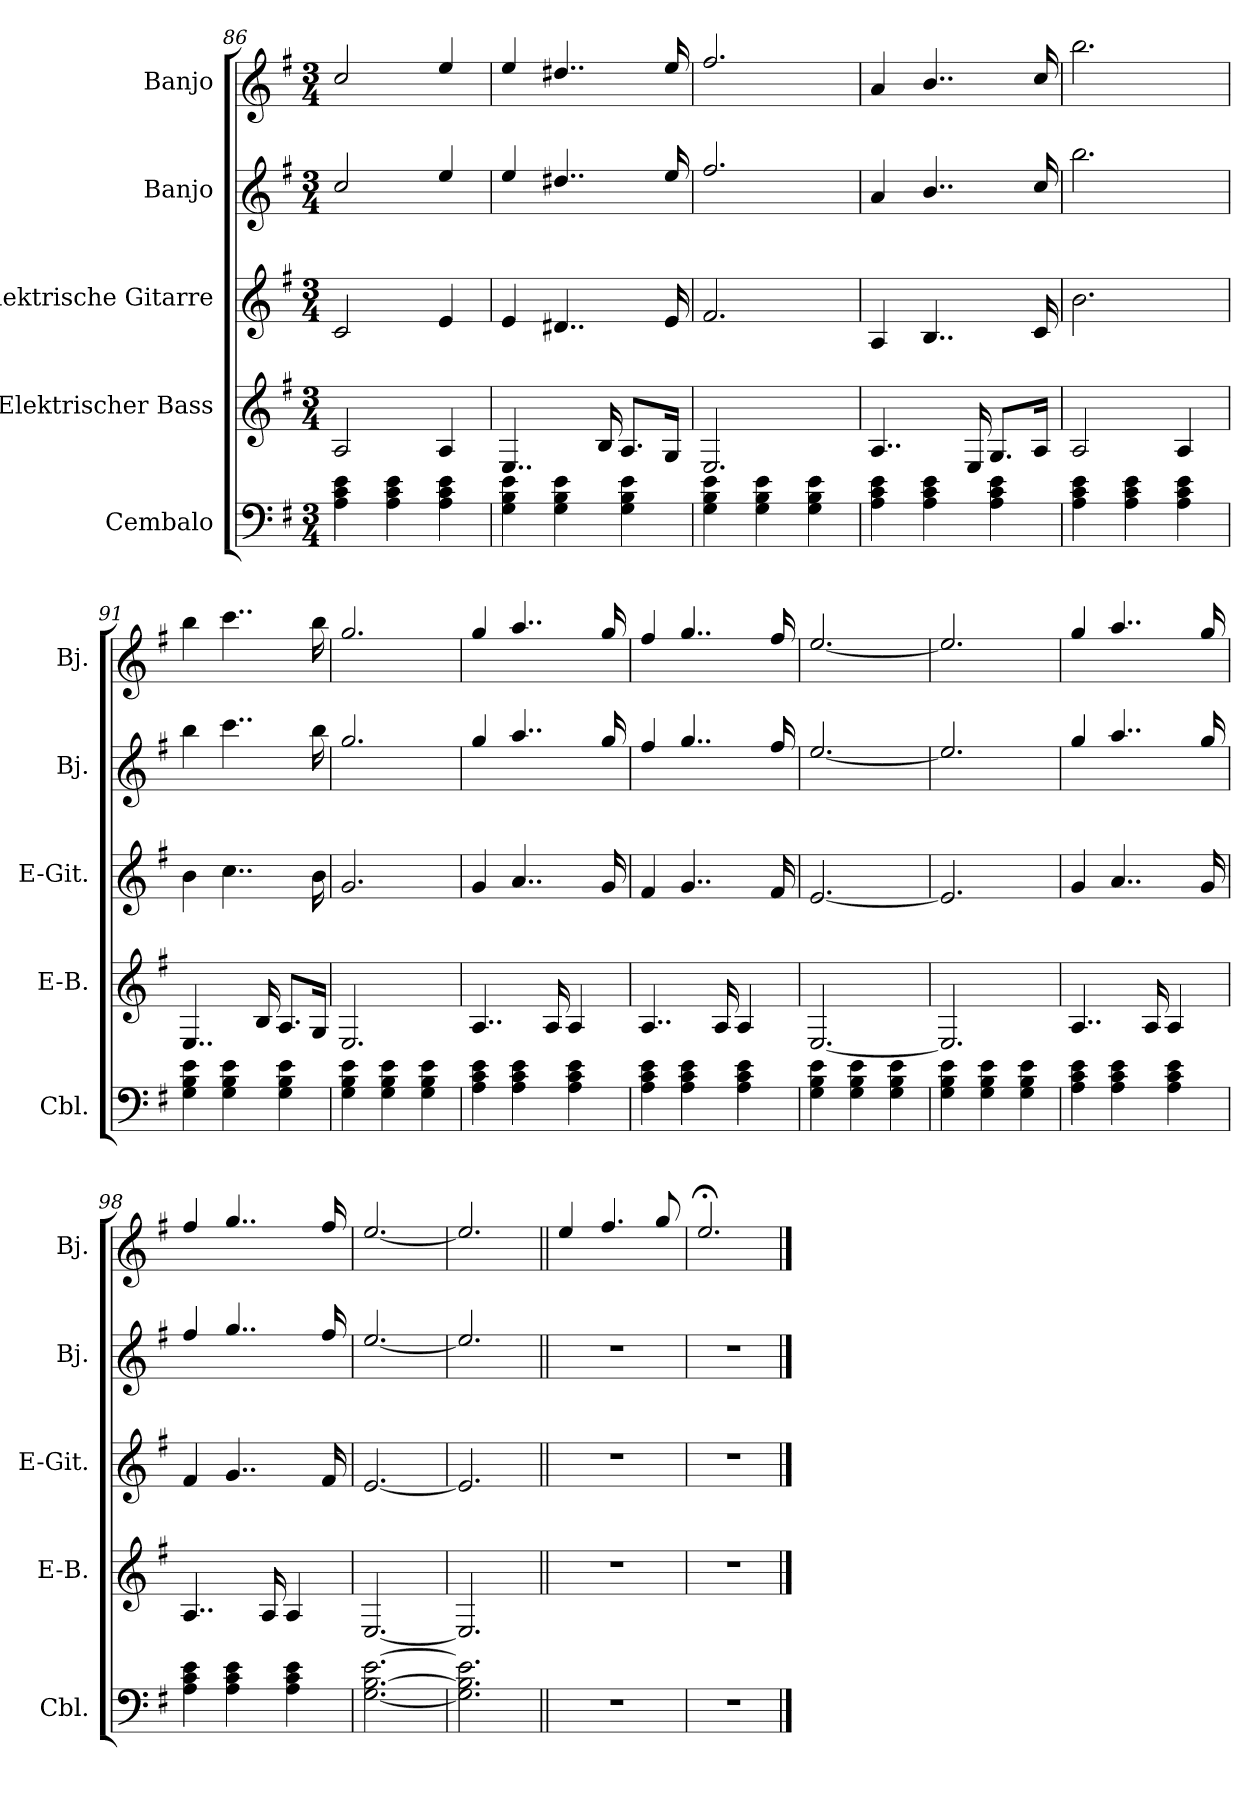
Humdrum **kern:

**kern	**kern	**kern	**kern	**kern
*part5	*part4	*part3	*part2	*part1
*staff5	*staff4	*staff3	*staff2	*staff1
*I"Cembalo	*I"Elektrischer Bass	*I"Elektrische Gitarre	*I"Banjo	*I"Banjo
*I'Cbl.	*I'E-B.	*I'E-Git.	*I'Bj.	*I'Bj.
*clefF4	*clefG2	*clefG2	*clefG2	*clefG2
*	*ITrd7c12	*	*ITrd7c12	*ITrd7c12
*k[f#]	*k[f#]	*k[f#]	*k[f#]	*k[f#]
*M3/4	*M3/4	*M3/4	*M3/4	*M3/4
=86	=86	=86	=86	=86
4A\ 4c\ 4e\	2AA/	2c/	2c/	2c/
4A\ 4c\ 4e\	.	.	.	.
4A\ 4c\ 4e\	4AA/	4e/	4e/	4e/
=87	=87	=87	=87	=87
4G\ 4B\ 4e\	4..EE/	4e/	4e/	4e/
4G\ 4B\ 4e\	.	4..d#X/	4..d#X/	4..d#X/
.	16BB/	.	.	.
4G\ 4B\ 4e\	8.AA/L	.	.	.
.	16GG/Jk	16e/	16e/	16e/
=88	=88	=88	=88	=88
4G\ 4B\ 4e\	2.EE/	2.f#/	2.f#/	2.f#/
4G\ 4B\ 4e\	.	.	.	.
4G\ 4B\ 4e\	.	.	.	.
!!LO:PB:g=z
=89	=89	=89	=89	=89
4A\ 4c\ 4e\	4..AA/	4A/	4A/	4A/
4A\ 4c\ 4e\	.	4..B/	4..B/	4..B/
.	16EE/	.	.	.
4A\ 4c\ 4e\	8.GG/L	.	.	.
.	16AA/Jk	16c/	16c/	16c/
=90	=90	=90	=90	=90
4A\ 4c\ 4e\	2AA/	2.b\	2.b\	2.b\
4A\ 4c\ 4e\	.	.	.	.
4A\ 4c\ 4e\	4AA/	.	.	.
=91	=91	=91	=91	=91
4G\ 4B\ 4e\	4..EE/	4b\	4b\	4b\
4G\ 4B\ 4e\	.	4..cc\	4..cc\	4..cc\
.	16BB/	.	.	.
4G\ 4B\ 4e\	8.AA/L	.	.	.
.	16GG/Jk	16b\	16b\	16b\
=92	=92	=92	=92	=92
4G\ 4B\ 4e\	2.EE/	2.g/	2.g/	2.g/
4G\ 4B\ 4e\	.	.	.	.
4G\ 4B\ 4e\	.	.	.	.
=93	=93	=93	=93	=93
4A\ 4c\ 4e\	4..AA/	4g/	4g/	4g/
4A\ 4c\ 4e\	.	4..a/	4..a/	4..a/
.	16AA/	.	.	.
4A\ 4c\ 4e\	4AA/	.	.	.
.	.	16g/	16g/	16g/
=94	=94	=94	=94	=94
4A\ 4c\ 4e\	4..AA/	4f#/	4f#/	4f#/
4A\ 4c\ 4e\	.	4..g/	4..g/	4..g/
.	16AA/	.	.	.
4A\ 4c\ 4e\	4AA/	.	.	.
.	.	16f#/	16f#/	16f#/
!!LO:LB:g=z
=95	=95	=95	=95	=95
4G\ 4B\ 4e\	[2.EE/	[2.e/	[2.e/	[2.e/
4G\ 4B\ 4e\	.	.	.	.
4G\ 4B\ 4e\	.	.	.	.
=96	=96	=96	=96	=96
4G\ 4B\ 4e\	2.EE/]	2.e/]	2.e/]	2.e/]
4G\ 4B\ 4e\	.	.	.	.
4G\ 4B\ 4e\	.	.	.	.
=97	=97	=97	=97	=97
4A\ 4c\ 4e\	4..AA/	4g/	4g/	4g/
4A\ 4c\ 4e\	.	4..a/	4..a/	4..a/
.	16AA/	.	.	.
4A\ 4c\ 4e\	4AA/	.	.	.
.	.	16g/	16g/	16g/
=98	=98	=98	=98	=98
4A\ 4c\ 4e\	4..AA/	4f#/	4f#/	4f#/
4A\ 4c\ 4e\	.	4..g/	4..g/	4..g/
.	16AA/	.	.	.
4A\ 4c\ 4e\	4AA/	.	.	.
.	.	16f#/	16f#/	16f#/
=99	=99	=99	=99	=99
[2.G\ [2.B\ [2.e\	[2.EE/	[2.e/	[2.e/	[2.e/
=100	=100	=100	=100	=100
2.G\] 2.B\] 2.e\]	2.EE/]	2.e/]	2.e/]	2.e/]
=101||	=101||	=101||	=101||	=101||
*	*	*	*	*MM80
2.r	2.r	2.r	2.r	4e/
.	.	.	.	4.f#/
.	.	.	.	8g/
=102	=102	=102	=102	=102
2.r	2.r	2.r	2.r	2.e;</
==	==	==	==	==
*-	*-	*-	*-	*-
